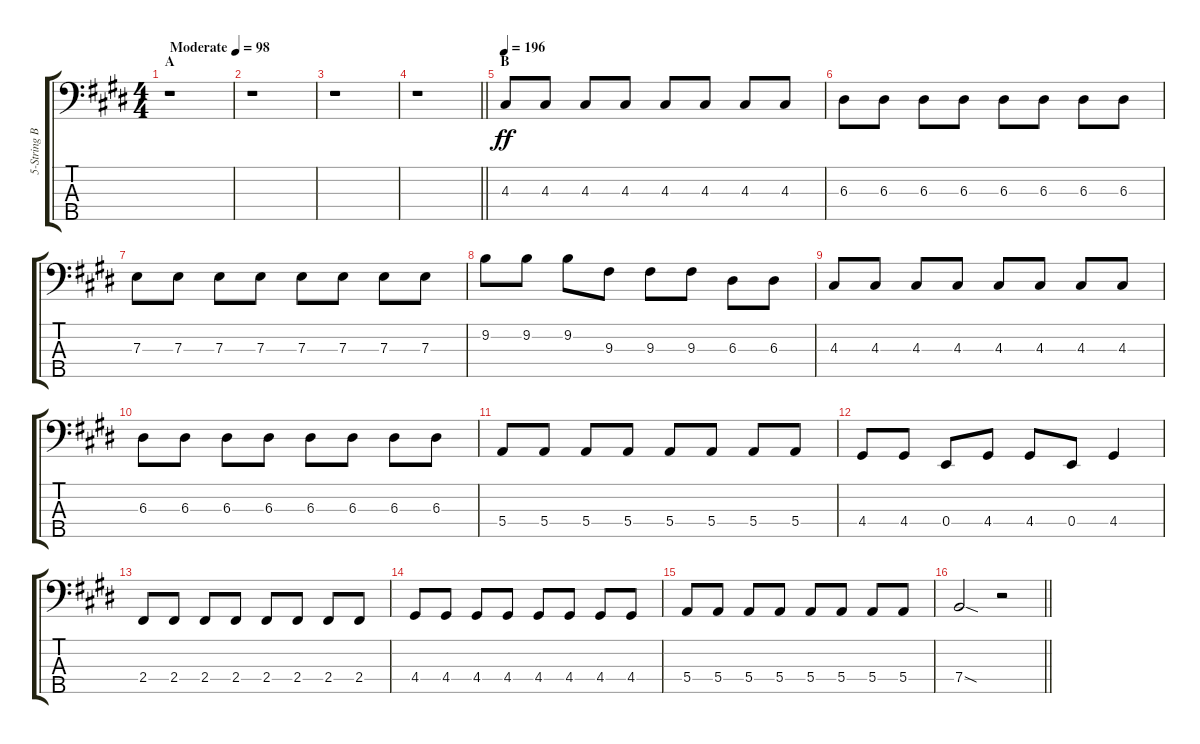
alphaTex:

\track ("5-String Bass" "5-String B") {instrument electricbassfinger}
\staff {score tabs}
\tuning (G2 D2 A1 E1 B0) {hide}
\ts (4 4)
\section ("" "A")
\tempo (98 "Moderate")
\clef f4
\ks e
r.1{dy ff instrument electricbassfinger} |
r.1 |
r.1 |
\barLineRight lightlight
r.1 |
\section ("" "B")
\tempo 196
4.3.8 4.3.8 4.3.8 4.3.8 4.3.8 4.3.8 4.3.8 4.3.8 |
6.3.8 6.3.8 6.3.8 6.3.8 6.3.8 6.3.8 6.3.8 6.3.8 |
7.3.8 7.3.8 7.3.8 7.3.8 7.3.8 7.3.8 7.3.8 7.3.8 |
9.2.8 9.2.8 9.2.8 9.3.8 9.3.8 9.3.8 6.3.8 6.3.8 |
4.3.8 4.3.8 4.3.8 4.3.8 4.3.8 4.3.8 4.3.8 4.3.8 |
6.3.8 6.3.8 6.3.8 6.3.8 6.3.8 6.3.8 6.3.8 6.3.8 |
5.4.8 5.4.8 5.4.8 5.4.8 5.4.8 5.4.8 5.4.8 5.4.8 |
4.4.8 4.4.8 0.4.8 4.4.8 4.4.8 0.4.8 4.4.4 |
2.4.8 2.4.8 2.4.8 2.4.8 2.4.8 2.4.8 2.4.8 2.4.8 |
4.4.8 4.4.8 4.4.8 4.4.8 4.4.8 4.4.8 4.4.8 4.4.8 |
5.4.8 5.4.8 5.4.8 5.4.8 5.4.8 5.4.8 5.4.8 5.4.8 |
\barLineRight lightlight
7.4{sod}.2 r.2
